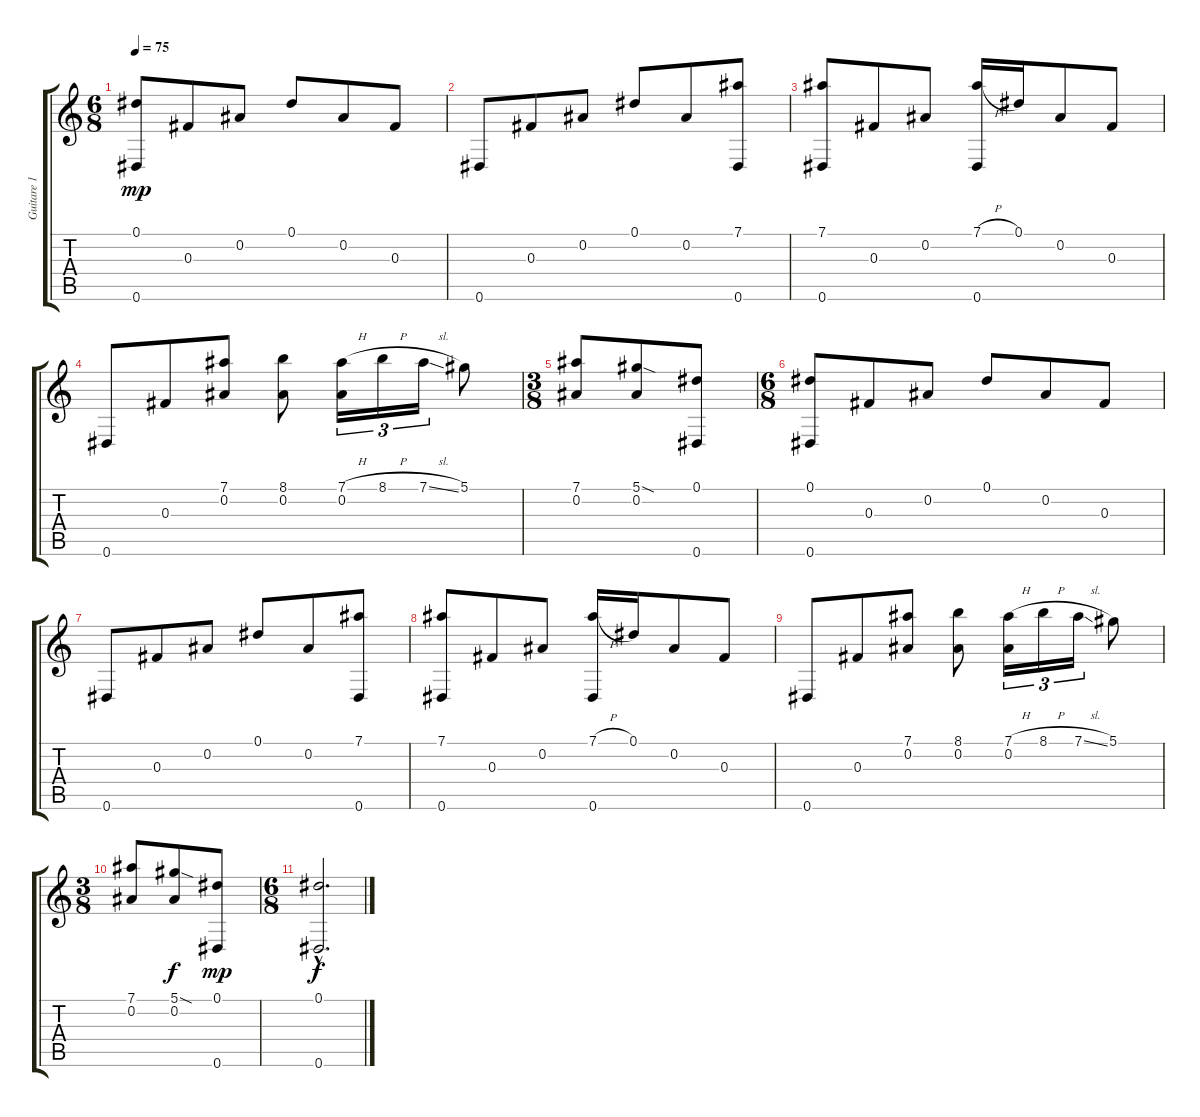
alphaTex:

\track ("Guitare 1 ( Kirk Hammett )" "Guitare 1 ") {instrument electricguitarclean}
\staff {score tabs}
\tuning (Eb4 Bb3 Gb3 Db3 Ab2 Eb2) {hide}
\ts (6 8)
\tempo 75
\clef g2
\ks c
(0.1 0.6).8{dy mp} 0.3.8 0.2.8 0.1.8 0.2.8 0.3.8 |
0.6.8 0.3.8 0.2.8 0.1.8 0.2.8 (7.1 0.6).8 |
(7.1 0.6).8 0.3.8 0.2.8 (7.1{h} 0.6).16 0.1.16 0.2.8 0.3.8 |
0.6.8 0.3.8 (7.1 0.2).8 (8.1 0.2).8 (7.1{h} 0.2).16{tu (3 2)} 8.1{h}.16{tu (3 2)} 7.1{sl}.16{tu (3 2)} 5.1.8 |
\ts (3 8)
(7.1 0.2).8 (5.1{sod} 0.2).8 (0.1 0.6).8 |
\ts (6 8)
(0.1 0.6).8 0.3.8 0.2.8 0.1.8 0.2.8 0.3.8 |
0.6.8 0.3.8 0.2.8 0.1.8 0.2.8 (7.1 0.6).8 |
(7.1 0.6).8 0.3.8 0.2.8 (7.1{h} 0.6).16 0.1.16 0.2.8 0.3.8 |
0.6.8 0.3.8 (7.1 0.2).8 (8.1 0.2).8 (7.1{h} 0.2).16{tu (3 2)} 8.1{h}.16{tu (3 2)} 7.1{sl}.16{tu (3 2)} 5.1.8 |
\ts (3 8)
(7.1 0.2).8 (5.1{sod} 0.2).8{dy f} (0.1 0.6).8{dy mp} |
\ts (6 8)
(0.1{hac} 0.6{hac}).2{d dy f}
